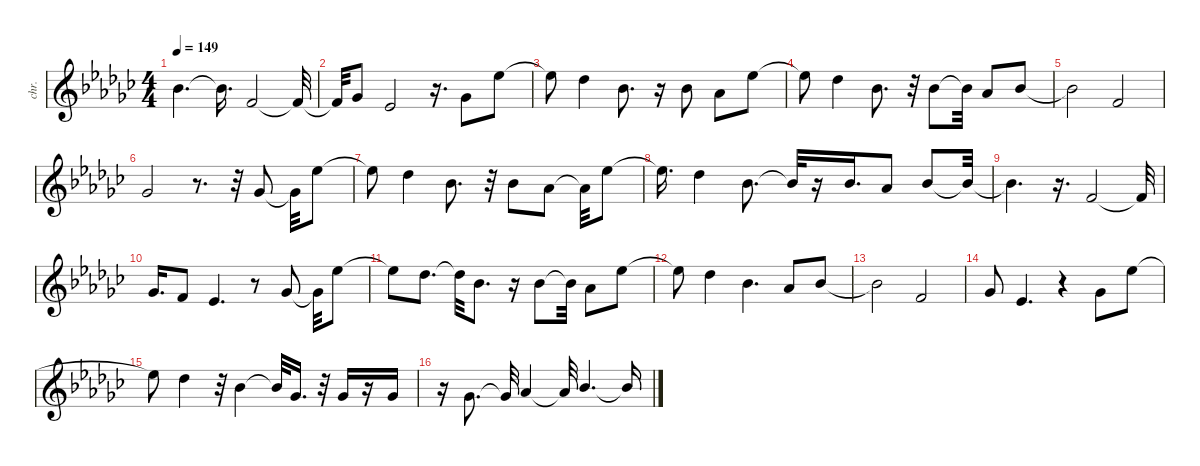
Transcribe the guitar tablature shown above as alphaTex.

\defaultSystemsLayout 4
\hideDynamics
\bracketExtendMode nobrackets
\otherSystemsTrackNameOrientation horizontal
\track ("Vocals-hid" "chr.") {defaultSystemsLayout 4 instrument voiceoohs}
\staff {score}
\tuning (Eb4 Bb3 Gb3 Db3 Ab2 Eb2)
\ts (4 4)
\tempo 149
\clef g2
\ks gb
7.1{t acc b}.4{d dy f beam Down} 7.1{t acc b}.16{d beam Down} 2.1{acc forcenatural}.2{dy ff beam Up} 2.1{t acc forcenatural}.32{dy f beam Up} |
2.1{t acc forcenatural}.32{beam Up} 3.1{acc b}.8{beam Up} 0.1{acc b}.2{dy mf beam Up} r.16{d beam Up} 3.1{acc b}.8{dy f beam Down} 12.1{acc b}.8{dy ff beam Down} |
12.1{t acc b}.8{dy f beam Down} 10.1{acc b}.4{dy ff beam Down} 7.1{acc b}.8{d dy f beam Down} r.16{beam Down} 7.1{acc b}.8{beam Down} 5.1{acc b}.8{dy ff beam Down} 12.1{acc b}.8{beam Down} |
12.1{t acc b}.8{dy f beam Down} 10.1{acc b}.4{dy ff beam Down} 7.1{acc b}.8{d dy f beam Down} r.32{beam Down} 7.1{acc b}.8{dy ff beam Up} 7.1{t acc b}.32{dy f beam Up} 5.1{acc b}.8{dy fff beam Up} 7.1{acc b}.8{dy ff beam Up} |
7.1{t acc b}.2{dy f beam Down} 7.2{acc forcenatural}.2{dy ff beam Up} |
8.2{acc b}.2{beam Up} r.8{d beam Up} r.32{beam Up} 3.1{acc b}.8{dy f beam Up} 3.1{t acc b}.32{beam Down} 12.1{acc b}.8{beam Down} |
12.1{t acc b}.8{beam Down} 10.1{acc b}.4{beam Down} 7.1{acc b}.8{d beam Down} r.32{beam Down} 7.1{acc b}.8{beam Up} 5.1{acc b}.8{beam Up} 5.1{t acc b}.32{beam Down} 12.1{acc b}.8{dy ff beam Down} |
12.1{t acc b}.16{d dy f beam Down} 10.1{acc b}.4{dy ff beam Down} 7.1{acc b}.8{d dy f beam Down} 7.1{t acc b}.32{beam Up} r.16{beam Up} 7.1{acc b}.16{d dy ff beam Up} 5.1{acc b}.8{beam Up} 7.1{acc b}.8{beam Up} 7.1{t acc b}.32{dy f beam Up} |
7.1{t acc b}.4{d beam Down} r.16{d beam Down} 2.1{acc forcenatural}.2{beam Up} 2.1{t acc forcenatural}.32{beam Up} |
3.1{acc b}.16{d dy mf beam Up} 2.1{acc forcenatural}.8{dy mp beam Up} 0.1{acc b}.4{d dy mf beam Up} r.8{beam Up} 3.1{acc b}.8{beam Up} 3.1{t acc b}.32{dy f beam Down} 12.1{acc b}.8{dy ff beam Down} |
12.1{t acc b}.8{dy f beam Down} 10.1{acc b}.8{d dy ff beam Down} 10.1{t acc b}.32{dy f beam Down} 7.1{acc b}.8{d dy ff beam Down} r.16{beam Down} 7.1{acc b}.8{dy f beam Up} 7.1{t acc b}.32{beam Up} 5.1{acc b}.8{dy fff beam Down} 12.1{acc b}.8{dy ff beam Down} |
12.1{t acc b}.8{dy f beam Down} 10.1{acc b}.4{dy ff beam Down} 7.1{acc b}.4{d dy f beam Down} 10.2{acc b}.8{dy ff beam Up} 7.1{acc b}.8{dy fff beam Up} |
7.1{t acc b}.2{beam Down} 7.2{acc forcenatural}.2{beam Up} |
8.2{acc b}.8{dy f beam Up} 0.1{acc b}.4{d beam Up} r.4{beam Up} 3.1{acc b}.8{beam Down} 12.1{acc b}.8{dy ff beam Down} |
12.1{t acc b}.8{dy f beam Down} 10.1{acc b}.4{dy ff beam Down} r.32{beam Down} 7.1{acc b}.4{beam Down} 7.1{t acc b}.32{dy f beam Up} 8.2{acc b}.16{d dy mp beam Up} r.32{beam Up} 8.2{acc b}.16{dy f beam Up} r.16{beam Up} 8.2{acc b}.16{beam Up} |
r.16{beam Down} 8.2{acc b}.8{d dy ff beam Up} 8.2{t acc b}.32{dy f beam Up} 5.1{acc b}.4{dy ff beam Up} 5.1{t acc b}.32{dy f beam Up} 7.1{acc b}.4{d beam Up} 7.1{t acc b}.16{beam Up}
